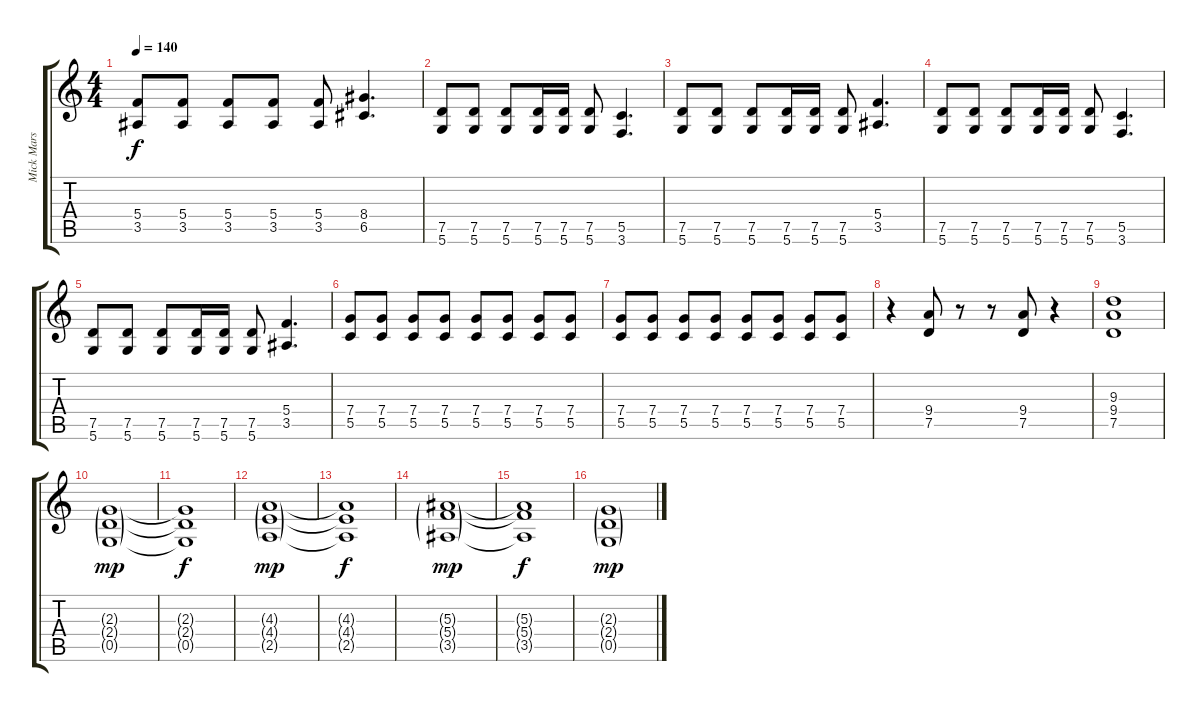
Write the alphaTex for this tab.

\track ("Mick Mars 2" "Mick Mars ") {instrument distortionguitar}
\staff {score tabs}
\tuning (D4 A3 F3 C3 G2 D2) {hide}
\ts (4 4)
\tempo 140
\clef g2
\ks c
(5.4 3.5).8{dy f} (5.4 3.5).8 (5.4 3.5).8 (5.4 3.5).8 (5.4 3.5).8 (8.4 6.5).4{d} |
(7.5 5.6).8 (7.5 5.6).8 (7.5 5.6).8 (7.5 5.6).16 (7.5 5.6).16 (7.5 5.6).8 (5.5 3.6).4{d} |
(7.5 5.6).8 (7.5 5.6).8 (7.5 5.6).8 (7.5 5.6).16 (7.5 5.6).16 (7.5 5.6).8 (5.4 3.5).4{d} |
(7.5 5.6).8 (7.5 5.6).8 (7.5 5.6).8 (7.5 5.6).16 (7.5 5.6).16 (7.5 5.6).8 (5.5 3.6).4{d} |
(7.5 5.6).8 (7.5 5.6).8 (7.5 5.6).8 (7.5 5.6).16 (7.5 5.6).16 (7.5 5.6).8 (5.4 3.5).4{d} |
(7.4 5.5).8 (7.4 5.5).8 (7.4 5.5).8 (7.4 5.5).8 (7.4 5.5).8 (7.4 5.5).8 (7.4 5.5).8 (7.4 5.5).8 |
(7.4 5.5).8 (7.4 5.5).8 (7.4 5.5).8 (7.4 5.5).8 (7.4 5.5).8 (7.4 5.5).8 (7.4 5.5).8 (7.4 5.5).8 |
r.4 (9.4 7.5).8 r.8 r.8 (9.4 7.5).8 r.4 |
(9.3 9.4 7.5).1 |
(2.3{g} 2.4{g} 0.5{g}).1{dy mp} |
(2.3{t} 2.4{t} 0.5{t}).1{dy f} |
(4.3{g} 4.4{g} 2.5{g}).1{dy mp} |
(4.3{t} 4.4{t} 2.5{t}).1{dy f} |
(5.3{g} 5.4{g} 3.5{g}).1{dy mp} |
(5.3{t} 5.4{t} 3.5{t}).1{dy f} |
(2.3{g} 2.4{g} 0.5{g}).1{dy mp}
